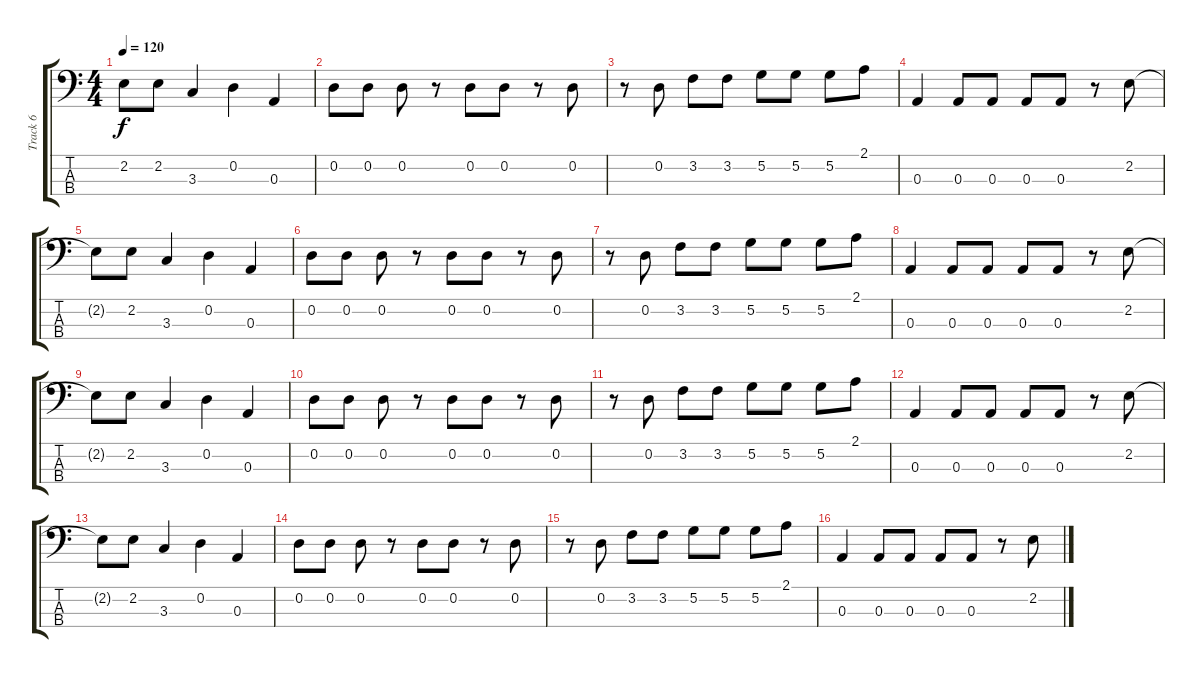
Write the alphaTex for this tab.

\track ("Track 6" "Track 6") {instrument electricbassfinger}
\staff {score tabs}
\tuning (G2 D2 A1 E1) {hide}
\ts (4 4)
\tempo 120
\clef f4
\ks c
2.2{t}.8{dy f} 2.2.8 3.3.4 0.2.4 0.3.4 |
0.2.8 0.2.8 0.2.8 r.8 0.2.8 0.2.8 r.8 0.2.8 |
r.8 0.2.8 3.2.8 3.2.8 5.2.8 5.2.8 5.2.8 2.1.8 |
0.3.4 0.3.8 0.3.8 0.3.8 0.3.8 r.8 2.2.8 |
2.2{t}.8 2.2.8 3.3.4 0.2.4 0.3.4 |
0.2.8 0.2.8 0.2.8 r.8 0.2.8 0.2.8 r.8 0.2.8 |
r.8 0.2.8 3.2.8 3.2.8 5.2.8 5.2.8 5.2.8 2.1.8 |
0.3.4 0.3.8 0.3.8 0.3.8 0.3.8 r.8 2.2.8 |
2.2{t}.8 2.2.8 3.3.4 0.2.4 0.3.4 |
0.2.8 0.2.8 0.2.8 r.8 0.2.8 0.2.8 r.8 0.2.8 |
r.8 0.2.8 3.2.8 3.2.8 5.2.8 5.2.8 5.2.8 2.1.8 |
0.3.4 0.3.8 0.3.8 0.3.8 0.3.8 r.8 2.2.8 |
2.2{t}.8 2.2.8 3.3.4 0.2.4 0.3.4 |
0.2.8 0.2.8 0.2.8 r.8 0.2.8 0.2.8 r.8 0.2.8 |
r.8 0.2.8 3.2.8 3.2.8 5.2.8 5.2.8 5.2.8 2.1.8 |
0.3.4 0.3.8 0.3.8 0.3.8 0.3.8 r.8 2.2.8
